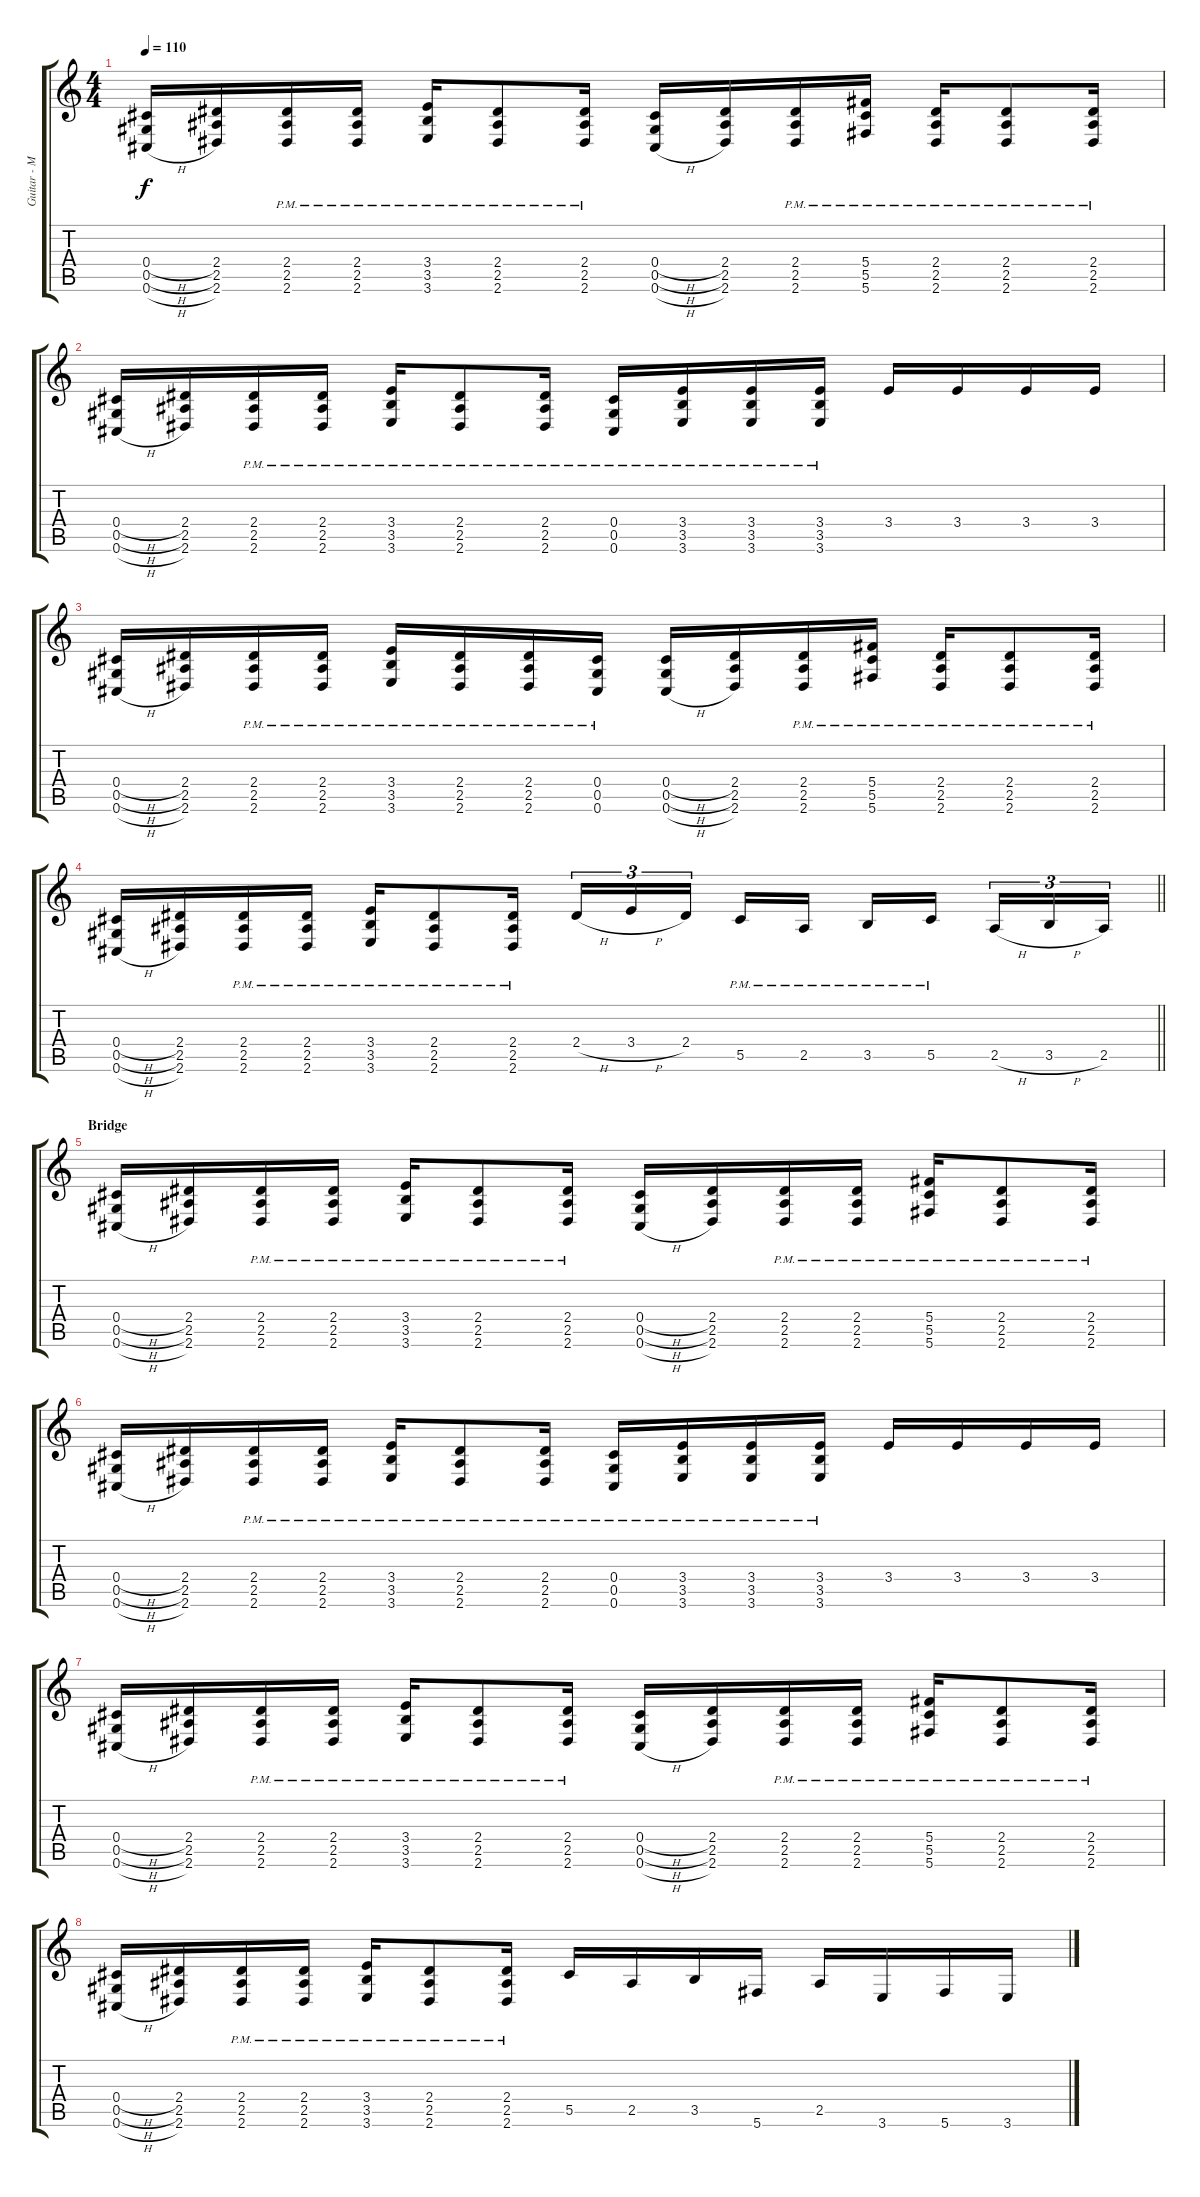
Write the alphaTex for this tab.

\track ("Guitar - Mark" "Guitar - M") {instrument distortionguitar}
\staff {score tabs}
\tuning (Eb4 Bb3 Gb3 Db3 Ab2 Db2) {hide}
\ts (4 4)
\tempo 110
\clef g2
\ks c
(0.4{h} 0.5{h} 0.6{h}).16{dy f} (2.4 2.5 2.6).16 (2.4{pm} 2.5{pm} 2.6{pm}).16 (2.4{pm} 2.5{pm} 2.6{pm}).16 (3.4{pm} 3.5{pm} 3.6{pm}).16 (2.4{pm} 2.5{pm} 2.6{pm}).8 (2.4{pm} 2.5{pm} 2.6{pm}).16 (0.4{h} 0.5{h} 0.6{h}).16 (2.4 2.5 2.6).16 (2.4{pm} 2.5{pm} 2.6{pm}).16 (5.4{pm} 5.5{pm} 5.6{pm}).16 (2.4{pm} 2.5{pm} 2.6{pm}).16 (2.4{pm} 2.5{pm} 2.6{pm}).8 (2.4{pm} 2.5{pm} 2.6{pm}).16 |
(0.4{h} 0.5{h} 0.6{h}).16 (2.4 2.5 2.6).16 (2.4{pm} 2.5{pm} 2.6{pm}).16 (2.4{pm} 2.5{pm} 2.6{pm}).16 (3.4{pm} 3.5{pm} 3.6{pm}).16 (2.4{pm} 2.5{pm} 2.6{pm}).8 (2.4{pm} 2.5{pm} 2.6{pm}).16 (0.4{pm} 0.5{pm} 0.6{pm}).16 (3.4{pm} 3.5{pm} 3.6{pm}).16 (3.4{pm} 3.5{pm} 3.6{pm}).16 (3.4{pm} 3.5{pm} 3.6{pm}).16 3.4.16 3.4.16 3.4.16 3.4.16 |
(0.4{h} 0.5{h} 0.6{h}).16 (2.4 2.5 2.6).16 (2.4{pm} 2.5{pm} 2.6{pm}).16 (2.4{pm} 2.5{pm} 2.6{pm}).16 (3.4{pm} 3.5{pm} 3.6{pm}).16 (2.4{pm} 2.5{pm} 2.6{pm}).16 (2.4{pm} 2.5{pm} 2.6{pm}).16 (0.4{pm} 0.5 0.6).16 (0.4{h} 0.5{h} 0.6{h}).16 (2.4 2.5 2.6).16 (2.4{pm} 2.5{pm} 2.6{pm}).16 (5.4{pm} 5.5{pm} 5.6{pm}).16 (2.4{pm} 2.5{pm} 2.6{pm}).16 (2.4{pm} 2.5{pm} 2.6{pm}).8 (2.4{pm} 2.5{pm} 2.6{pm}).16 |
\barLineRight lightlight
(0.4{h} 0.5{h} 0.6{h}).16 (2.4 2.5 2.6).16 (2.4{pm} 2.5{pm} 2.6{pm}).16 (2.4{pm} 2.5{pm} 2.6{pm}).16 (3.4{pm} 3.5{pm} 3.6{pm}).16 (2.4{pm} 2.5{pm} 2.6{pm}).8 (2.4{pm} 2.5{pm} 2.6{pm}).16 2.4{h}.16{tu (3 2)} 3.4{h}.16{tu (3 2)} 2.4.16{tu (3 2) beam splitsecondary} 5.5{pm}.16 2.5{pm}.16 3.5{pm}.16 5.5{pm}.16{beam splitsecondary} 2.5{h}.16{tu (3 2)} 3.5{h}.16{tu (3 2)} 2.5.16{tu (3 2)} |
\section ("" "Bridge")
(0.4{h} 0.5{h} 0.6{h}).16 (2.4 2.5 2.6).16 (2.4{pm} 2.5{pm} 2.6{pm}).16 (2.4{pm} 2.5{pm} 2.6{pm}).16 (3.4{pm} 3.5{pm} 3.6{pm}).16 (2.4{pm} 2.5{pm} 2.6{pm}).8 (2.4{pm} 2.5{pm} 2.6{pm}).16 (0.4{h} 0.5{h} 0.6{h}).16 (2.4 2.5 2.6).16 (2.4{pm} 2.5{pm} 2.6{pm}).16 (2.4{pm} 2.5{pm} 2.6{pm}).16 (5.4{pm} 5.5{pm} 5.6{pm}).16 (2.4{pm} 2.5{pm} 2.6{pm}).8 (2.4{pm} 2.5{pm} 2.6{pm}).16 |
(0.4{h} 0.5{h} 0.6{h}).16 (2.4 2.5 2.6).16 (2.4{pm} 2.5{pm} 2.6{pm}).16 (2.4{pm} 2.5{pm} 2.6{pm}).16 (3.4{pm} 3.5{pm} 3.6{pm}).16 (2.4{pm} 2.5{pm} 2.6{pm}).8 (2.4{pm} 2.5{pm} 2.6{pm}).16 (0.4{pm} 0.5{pm} 0.6{pm}).16 (3.4{pm} 3.5{pm} 3.6{pm}).16 (3.4{pm} 3.5{pm} 3.6{pm}).16 (3.4{pm} 3.5{pm} 3.6{pm}).16 3.4.16 3.4.16 3.4.16 3.4.16 |
(0.4{h} 0.5{h} 0.6{h}).16 (2.4 2.5 2.6).16 (2.4{pm} 2.5{pm} 2.6{pm}).16 (2.4{pm} 2.5{pm} 2.6{pm}).16 (3.4{pm} 3.5{pm} 3.6{pm}).16 (2.4{pm} 2.5{pm} 2.6{pm}).8 (2.4{pm} 2.5{pm} 2.6{pm}).16 (0.4{h} 0.5{h} 0.6{h}).16 (2.4 2.5 2.6).16 (2.4{pm} 2.5{pm} 2.6{pm}).16 (2.4{pm} 2.5{pm} 2.6{pm}).16 (5.4{pm} 5.5{pm} 5.6{pm}).16 (2.4{pm} 2.5{pm} 2.6{pm}).8 (2.4{pm} 2.5{pm} 2.6{pm}).16 |
(0.4{h} 0.5{h} 0.6{h}).16 (2.4 2.5 2.6).16 (2.4{pm} 2.5{pm} 2.6{pm}).16 (2.4{pm} 2.5{pm} 2.6{pm}).16 (3.4{pm} 3.5{pm} 3.6{pm}).16 (2.4{pm} 2.5{pm} 2.6{pm}).8 (2.4{pm} 2.5{pm} 2.6{pm}).16 5.5.16 2.5.16 3.5.16 5.6.16 2.5.16 3.6.16 5.6.16 3.6.16
